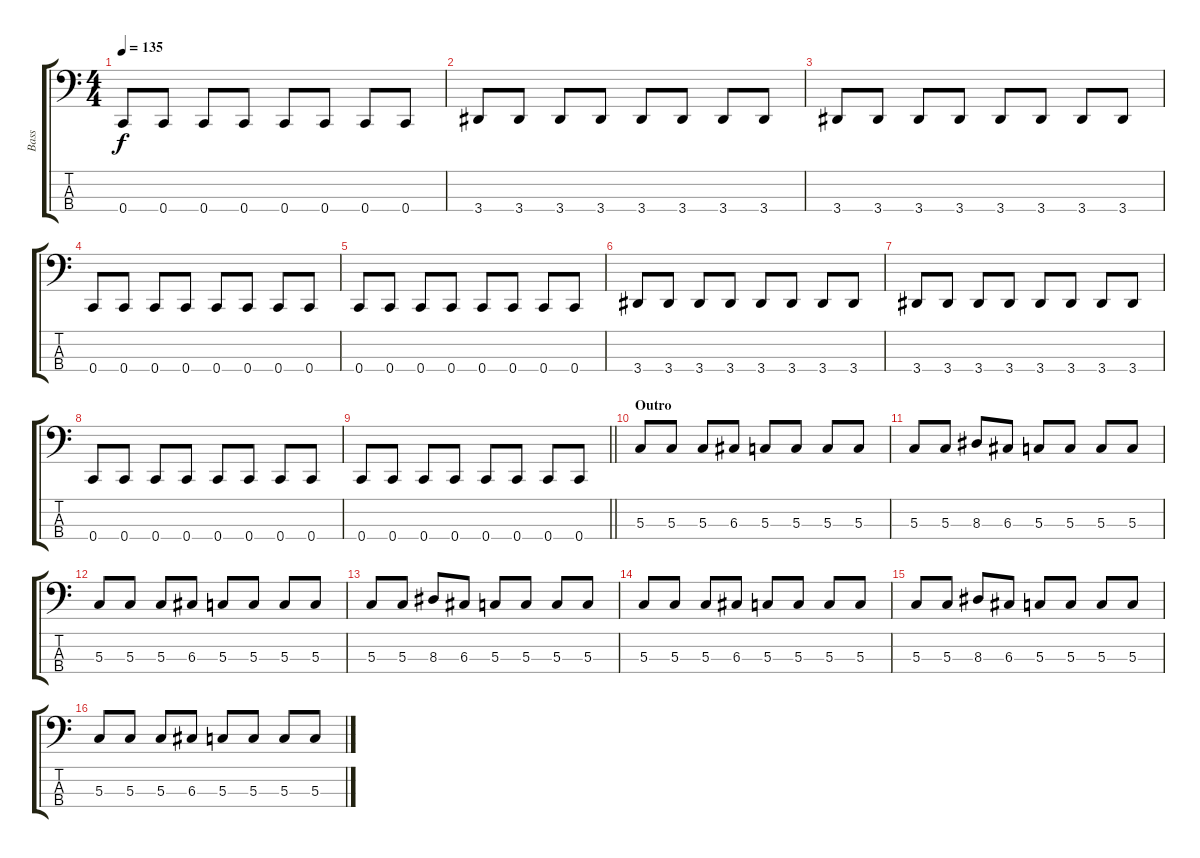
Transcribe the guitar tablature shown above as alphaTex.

\track ("Bass" "Bass") {instrument electricbasspick}
\staff {score tabs}
\tuning (F2 C2 G1 C1) {hide}
\ts (4 4)
\tempo 135
\clef f4
\ks c
0.4.8{dy f} 0.4.8 0.4.8 0.4.8 0.4.8 0.4.8 0.4.8 0.4.8 |
3.4.8 3.4.8 3.4.8 3.4.8 3.4.8 3.4.8 3.4.8 3.4.8 |
3.4.8 3.4.8 3.4.8 3.4.8 3.4.8 3.4.8 3.4.8 3.4.8 |
0.4.8 0.4.8 0.4.8 0.4.8 0.4.8 0.4.8 0.4.8 0.4.8 |
0.4.8 0.4.8 0.4.8 0.4.8 0.4.8 0.4.8 0.4.8 0.4.8 |
3.4.8 3.4.8 3.4.8 3.4.8 3.4.8 3.4.8 3.4.8 3.4.8 |
3.4.8 3.4.8 3.4.8 3.4.8 3.4.8 3.4.8 3.4.8 3.4.8 |
0.4.8 0.4.8 0.4.8 0.4.8 0.4.8 0.4.8 0.4.8 0.4.8 |
\barLineRight lightlight
0.4.8 0.4.8 0.4.8 0.4.8 0.4.8 0.4.8 0.4.8 0.4.8 |
\section ("" "Outro")
5.3.8 5.3.8 5.3.8 6.3.8 5.3.8 5.3.8 5.3.8 5.3.8 |
5.3.8 5.3.8 8.3.8 6.3.8 5.3.8 5.3.8 5.3.8 5.3.8 |
5.3.8 5.3.8 5.3.8 6.3.8 5.3.8 5.3.8 5.3.8 5.3.8 |
5.3.8 5.3.8 8.3.8 6.3.8 5.3.8 5.3.8 5.3.8 5.3.8 |
5.3.8 5.3.8 5.3.8 6.3.8 5.3.8 5.3.8 5.3.8 5.3.8 |
5.3.8 5.3.8 8.3.8 6.3.8 5.3.8 5.3.8 5.3.8 5.3.8 |
5.3.8 5.3.8 5.3.8 6.3.8 5.3.8 5.3.8 5.3.8 5.3.8
